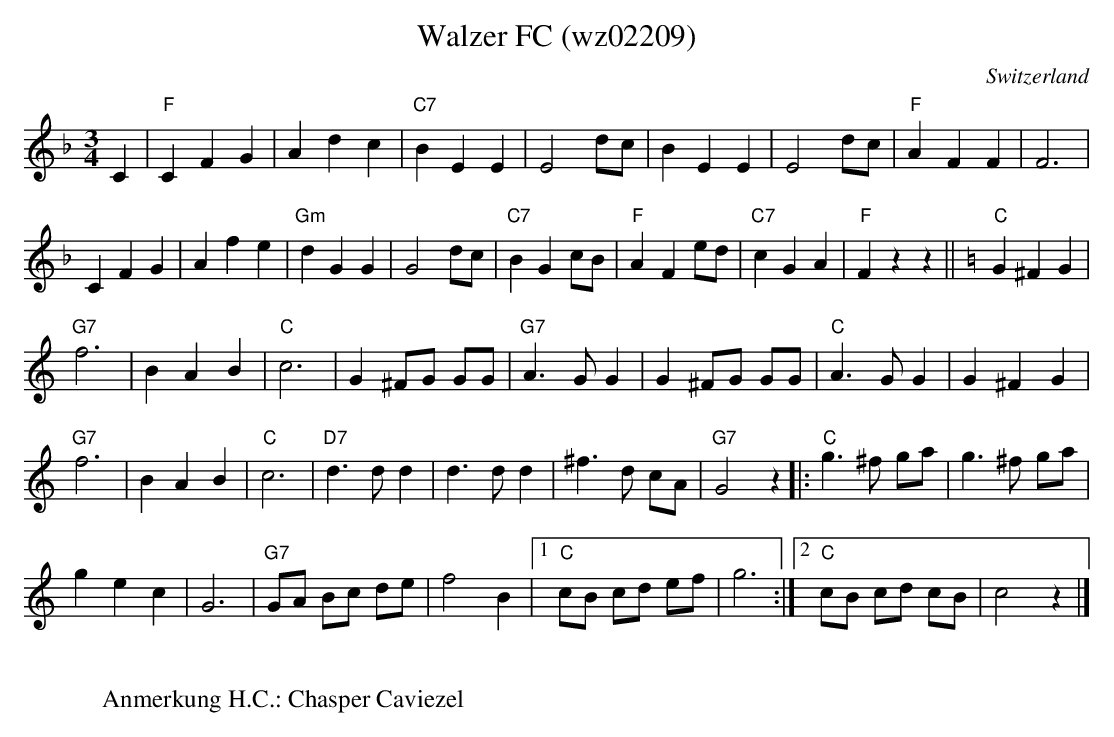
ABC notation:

X:1
T:Walzer FC (wz02209)
O:Switzerland
M:3/4
L:1/4
K:F major
C | "F"CFG | Adc | "C7"BEE | E2d/c/ | BEE | E2d/c/ | "F"AFF | F3 |
CFG | Afe | "Gm"dGG | G2d/c/ | "C7"BG c/B/ | "F"AF e/d/ | "C7"cGA | "F"Fzz || [K:C] "C"G^FG |
"G7"f3 | BAB | "C"c3 | G ^F/G/ G/G/ | "G7"A>GG | G^F/G/ G/G/ | "C"A>GG | G^FG |
"G7"f3 | BAB | "C"c3 | "D7"d>dd | d>dd | ^f>d c/A/ | "G7"G2z |: "C"g>^f g/a/ | g>^f  g/a/ |
gec | G3 | "G7"G/A/ B/c/ d/e/ | f2B |1 "C"c/B/ c/d/ e/f/ | g3 :|2 "C"c/B/ c/d/ c/B/ | c2z |]
W:
W:Anmerkung H.C.: Chasper Caviezel
